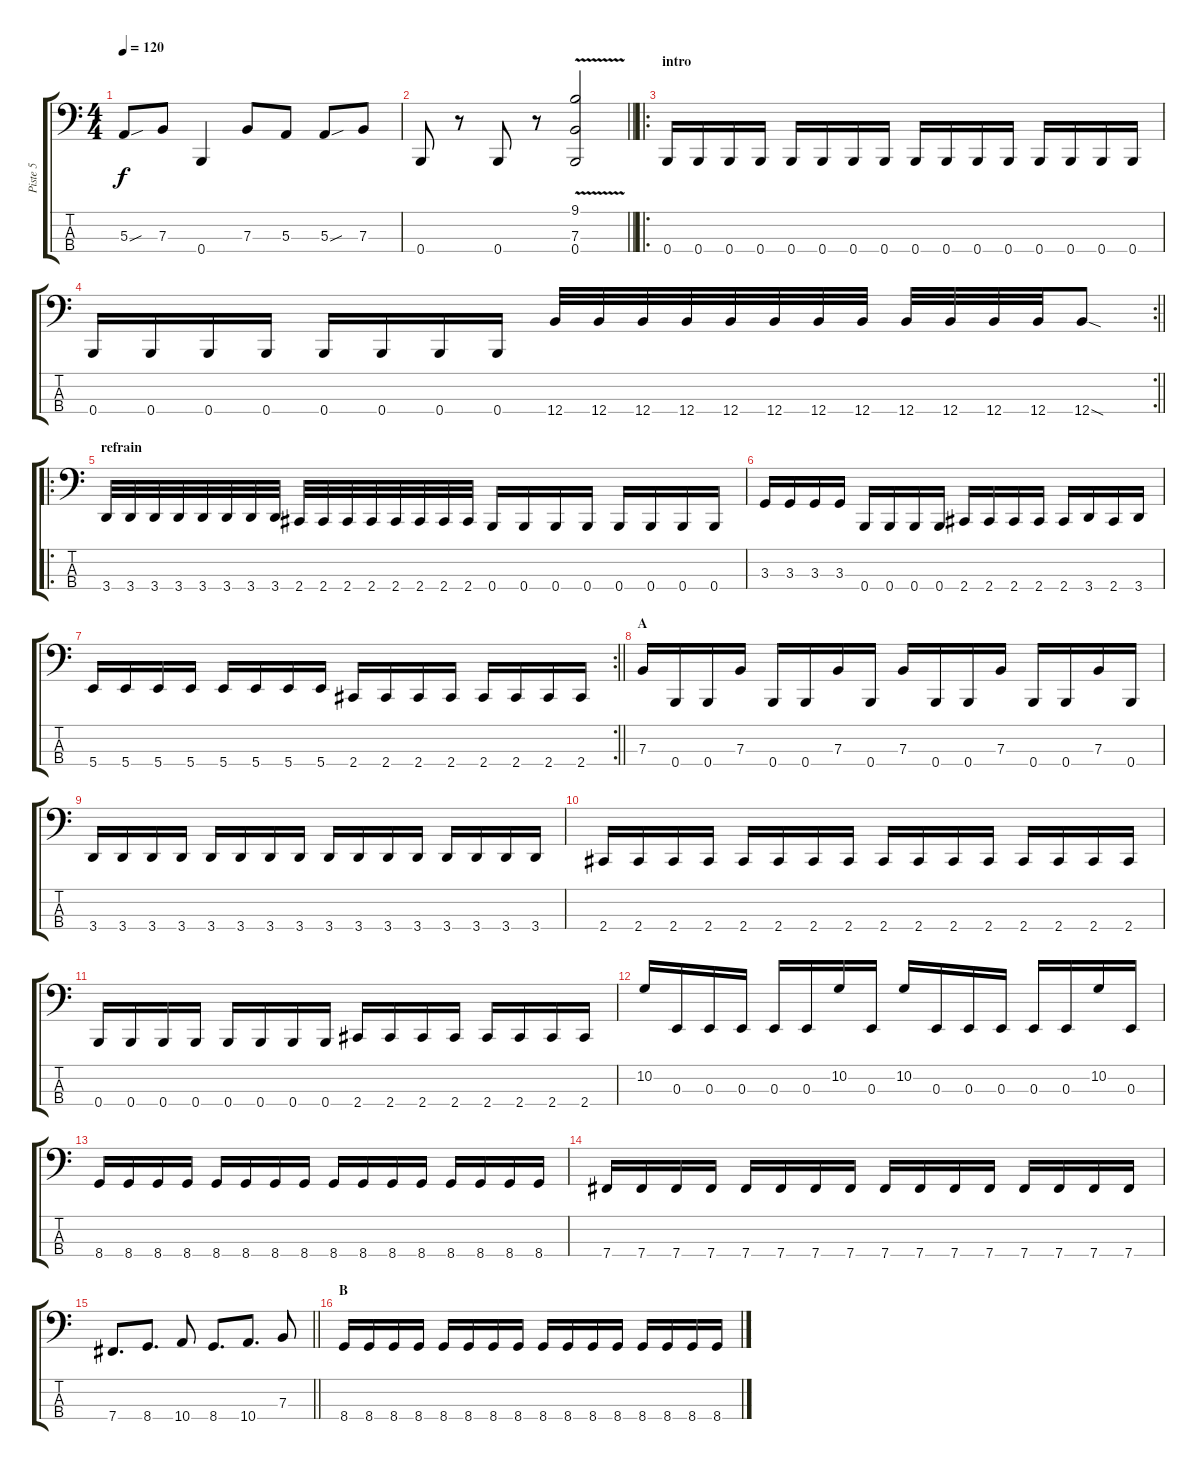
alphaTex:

\track ("Piste 5" "Piste 5") {instrument electricbassfinger}
\staff {score tabs}
\tuning (D2 A1 E1 B0) {hide}
\ts (4 4)
\tempo 120
\clef f4
\ks c
5.3{sou}.8{dy f} 7.3.8 0.4.4 7.3.8 5.3.8 5.3{sou}.8 7.3.8 |
\barLineRight lightlight
0.4.8 r.8 0.4.8 r.8 (9.1 7.3 0.4{v}).2 |
\ro
\section ("" "intro")
0.4.16 0.4.16 0.4.16 0.4.16 0.4.16 0.4.16 0.4.16 0.4.16 0.4.16 0.4.16 0.4.16 0.4.16 0.4.16 0.4.16 0.4.16 0.4.16 |
\rc 2
\barLineRight lightlight
0.4.16 0.4.16 0.4.16 0.4.16 0.4.16 0.4.16 0.4.16 0.4.16 12.4.32 12.4.32 12.4.32 12.4.32 12.4.32 12.4.32 12.4.32 12.4.32 12.4.32 12.4.32 12.4.32 12.4.32 12.4{sod}.8 |
\ro
\section ("" "refrain")
3.4.32 3.4.32 3.4.32 3.4.32 3.4.32 3.4.32 3.4.32 3.4.32 2.4.32 2.4.32 2.4.32 2.4.32 2.4.32 2.4.32 2.4.32 2.4.32 0.4.16 0.4.16 0.4.16 0.4.16 0.4.16 0.4.16 0.4.16 0.4.16 |
3.3.16 3.3.16 3.3.16 3.3.16 0.4.16 0.4.16 0.4.16 0.4.16 2.4.16 2.4.16 2.4.16 2.4.16 2.4.16 3.4.16 2.4.16 3.4.16 |
\rc 2
\barLineRight lightlight
5.4.16 5.4.16 5.4.16 5.4.16 5.4.16 5.4.16 5.4.16 5.4.16 2.4.16 2.4.16 2.4.16 2.4.16 2.4.16 2.4.16 2.4.16 2.4.16 |
\section ("" "A")
7.3.16 0.4.16 0.4.16 7.3.16 0.4.16 0.4.16 7.3.16 0.4.16 7.3.16 0.4.16 0.4.16 7.3.16 0.4.16 0.4.16 7.3.16 0.4.16 |
3.4.16 3.4.16 3.4.16 3.4.16 3.4.16 3.4.16 3.4.16 3.4.16 3.4.16 3.4.16 3.4.16 3.4.16 3.4.16 3.4.16 3.4.16 3.4.16 |
2.4.16 2.4.16 2.4.16 2.4.16 2.4.16 2.4.16 2.4.16 2.4.16 2.4.16 2.4.16 2.4.16 2.4.16 2.4.16 2.4.16 2.4.16 2.4.16 |
0.4.16 0.4.16 0.4.16 0.4.16 0.4.16 0.4.16 0.4.16 0.4.16 2.4.16 2.4.16 2.4.16 2.4.16 2.4.16 2.4.16 2.4.16 2.4.16 |
10.2.16 0.3.16 0.3.16 0.3.16 0.3.16 0.3.16 10.2.16 0.3.16 10.2.16 0.3.16 0.3.16 0.3.16 0.3.16 0.3.16 10.2.16 0.3.16 |
8.4.16 8.4.16 8.4.16 8.4.16 8.4.16 8.4.16 8.4.16 8.4.16 8.4.16 8.4.16 8.4.16 8.4.16 8.4.16 8.4.16 8.4.16 8.4.16 |
7.4.16 7.4.16 7.4.16 7.4.16 7.4.16 7.4.16 7.4.16 7.4.16 7.4.16 7.4.16 7.4.16 7.4.16 7.4.16 7.4.16 7.4.16 7.4.16 |
\barLineRight lightlight
7.4.8{d} 8.4.8{d} 10.4.8 8.4.8{d} 10.4.8{d} 7.3.8 |
\section ("" "B")
8.4.16 8.4.16 8.4.16 8.4.16 8.4.16 8.4.16 8.4.16 8.4.16 8.4.16 8.4.16 8.4.16 8.4.16 8.4.16 8.4.16 8.4.16 8.4.16
